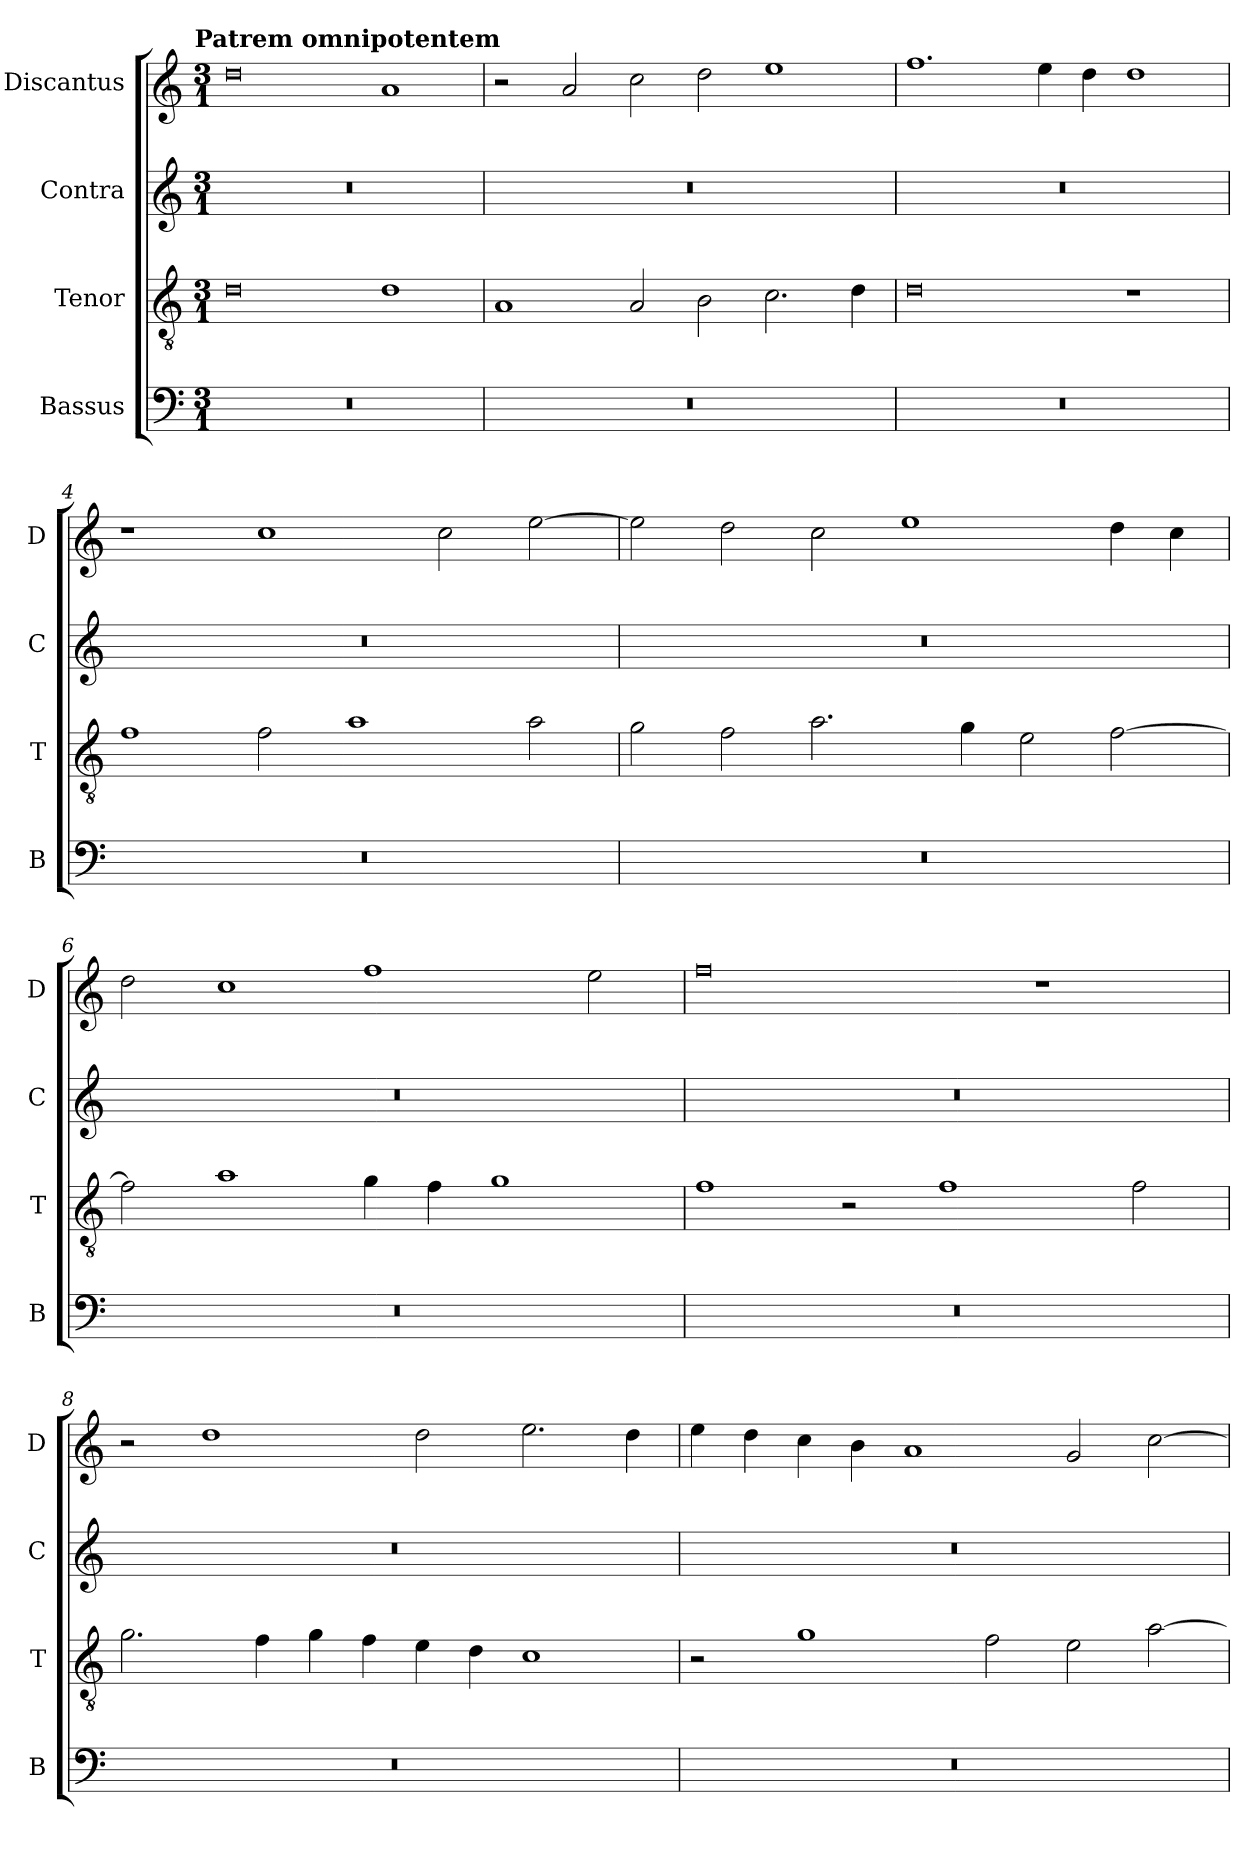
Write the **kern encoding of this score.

**kern	**kern	**kern	**kern
*part4	*part3	*part2	*part1
*staff4	*staff3	*staff2	*staff1
*I"Bassus	*I"Tenor	*I"Contra	*I"Discantus
*I'B	*I'T	*I'C	*I'D
*clefF4	*clefGv2	*clefG2	*clefG2
*k[]	*k[]	*k[]	*k[]
!!LO:TX:omd:t=Patrem omnipotentem
*M3/1	*M3/1	*M3/1	*M3/1
=1	=1	=1	=1
0.r	0d	0.r	0dd
.	1d	.	1a
=2	=2	=2	=2
0.r	1A	0.r	2r
.	.	.	2a/
.	2A/	.	2cc\
.	2B\	.	2dd\
.	2.c\	.	1ee
.	4d\	.	.
=3	=3	=3	=3
0.r	0d	0.r	1.ff
.	.	.	4ee\
.	.	.	4dd\
.	1r	.	1dd
=4	=4	=4	=4
0.r	1f	0.r	1r
.	2f\	.	1cc
.	1a	.	.
.	.	.	2cc\
.	2a\	.	[2ee\
=5	=5	=5	=5
0.r	2g\	0.r	2ee\]
.	2f\	.	2dd\
.	2.a\	.	2cc\
.	.	.	1ee
.	4g\	.	.
.	2e\	.	.
.	[2f\	.	4dd\
.	.	.	4cc\
=6	=6	=6	=6
0.r	2f\]	0.r	2dd\
.	1a	.	1cc
.	4g\	.	1ff
.	4f\	.	.
.	1g	.	.
.	.	.	2ee\
=7	=7	=7	=7
0.r	1f	0.r	0ff
.	2r	.	.
.	1f	.	.
.	.	.	1r
.	2f\	.	.
=8	=8	=8	=8
0.r	2.g\	0.r	2r
.	.	.	1dd
.	4f\	.	.
.	4g\	.	.
.	4f\	.	.
.	4e\	.	2dd\
.	4d\	.	.
.	1c	.	2.ee\
.	.	.	4dd\
=9	=9	=9	=9
0.r	2r	0.r	4ee\
.	.	.	4dd\
.	1g	.	4cc\
.	.	.	4b\
.	.	.	1a
.	2f\	.	.
.	2e\	.	2g/
.	[2a\	.	[2cc\
=	=	=	=
*-	*-	*-	*-
